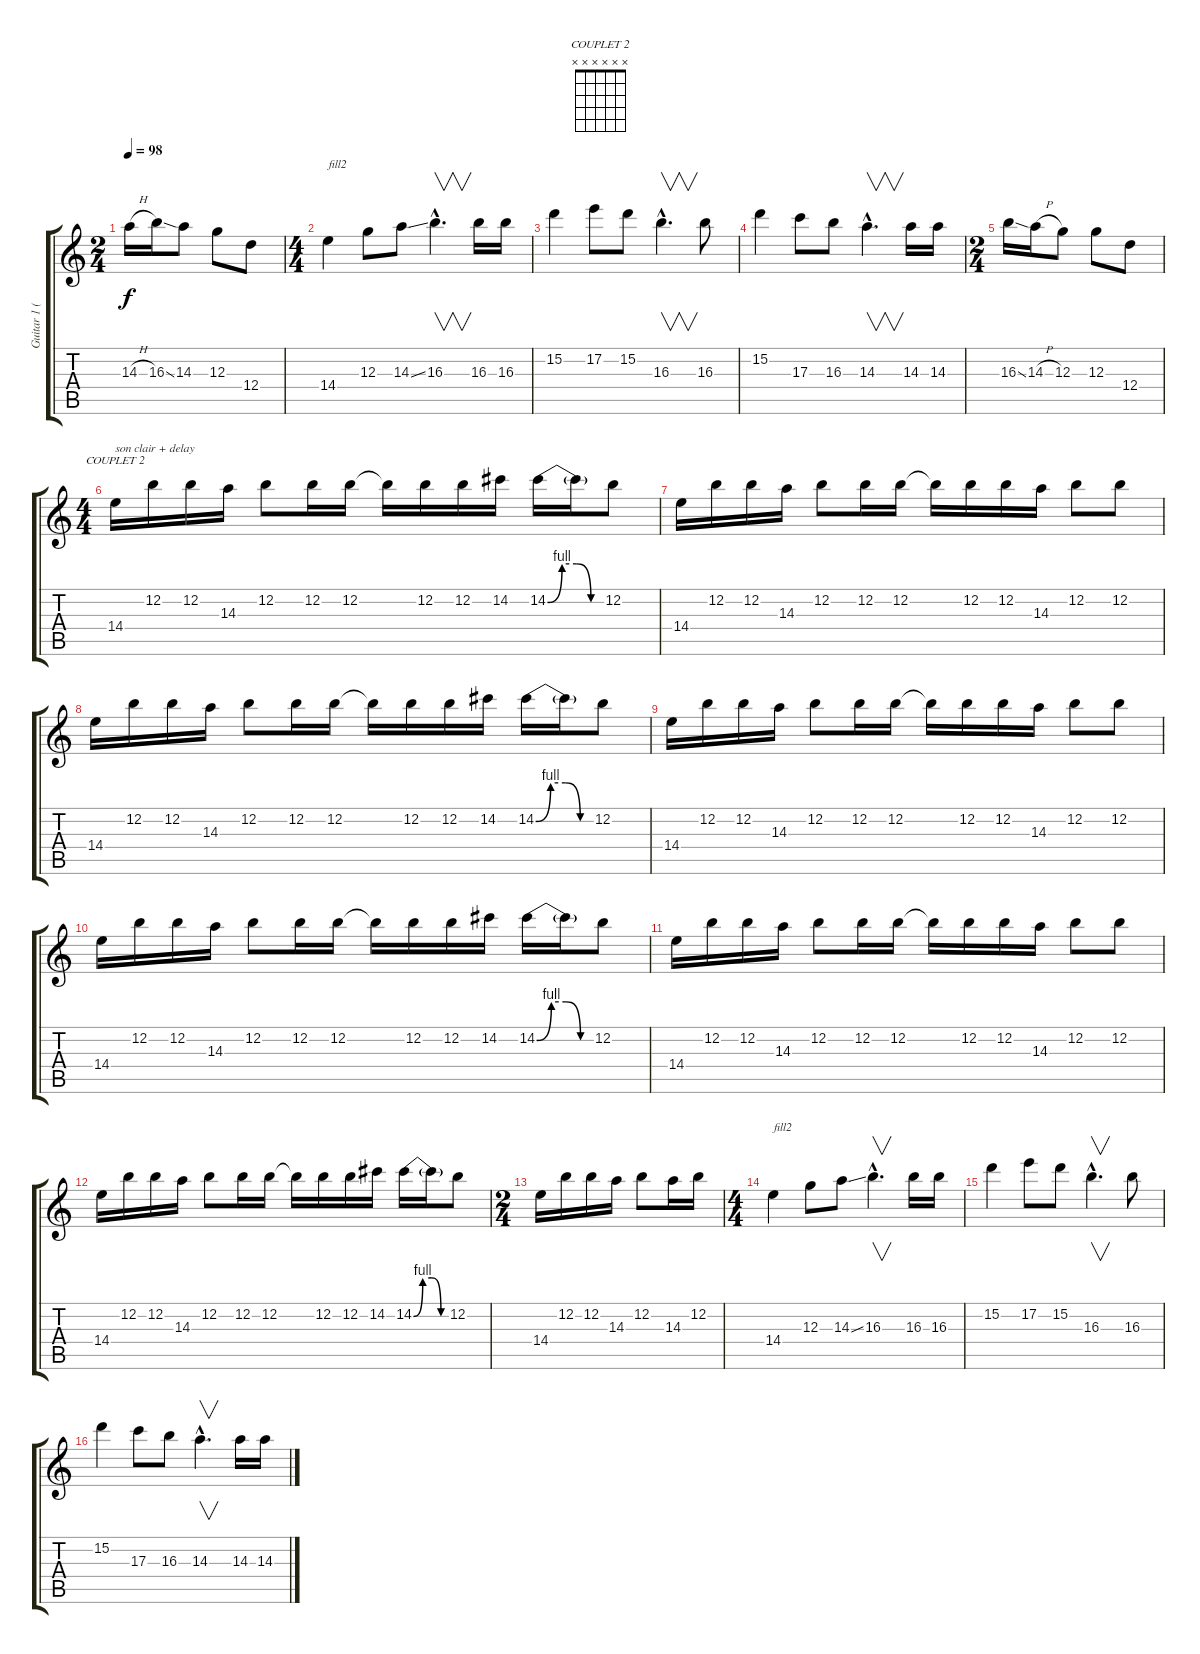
\track ("Guitar 1 (Disto)" "Guitar 1 (") {instrument distortionguitar}
\staff {score tabs}
\tuning (E4 B3 G3 D3 A2 E2) {hide}
\chord ("COUPLET 2" x x x x x x) {firstfret 0}
\ts (2 4)
\tempo 98
\clef g2
\ks c
14.3{h}.16{dy f} 16.3{ss}.16 14.3.8 12.3.8 12.4.8 |
\ts (4 4)
14.4.4{txt "fill2"} 12.3.8 14.3{ss}.8 16.3{hac}.4{v d} 16.3.16 16.3.16 |
15.2.4 17.2.8 15.2.8 16.3{hac}.4{v d} 16.3.8 |
15.2.4 17.3.8 16.3.8 14.3{hac}.4{v d} 14.3.16 14.3.16 |
\ts (2 4)
16.3{ss}.16 14.3{h}.16 12.3.8 12.3.8 12.4.8 |
\ts (4 4)
14.4.16{ch "COUPLET 2" txt "son clair + delay"} 12.2.16 12.2.16 14.3.16 12.2.8 12.2.16 12.2.16 12.2{t}.16 12.2.16 12.2.16 14.2.16 14.2{be (custom 0 0 15 4 30 4 45 0 60 0)}.16 14.2{t}.16 12.2.8 |
14.4.16 12.2.16 12.2.16 14.3.16 12.2.8 12.2.16 12.2.16 12.2{t}.16 12.2.16 12.2.16 14.3.16 12.2.8 12.2.8 |
14.4.16 12.2.16 12.2.16 14.3.16 12.2.8 12.2.16 12.2.16 12.2{t}.16 12.2.16 12.2.16 14.2.16 14.2{be (custom 0 0 15 4 30 4 45 0 60 0)}.16 14.2{t}.16 12.2.8 |
14.4.16 12.2.16 12.2.16 14.3.16 12.2.8 12.2.16 12.2.16 12.2{t}.16 12.2.16 12.2.16 14.3.16 12.2.8 12.2.8 |
14.4.16 12.2.16 12.2.16 14.3.16 12.2.8 12.2.16 12.2.16 12.2{t}.16 12.2.16 12.2.16 14.2.16 14.2{be (custom 0 0 15 4 30 4 45 0 60 0)}.16 14.2{t}.16 12.2.8 |
14.4.16 12.2.16 12.2.16 14.3.16 12.2.8 12.2.16 12.2.16 12.2{t}.16 12.2.16 12.2.16 14.3.16 12.2.8 12.2.8 |
14.4.16 12.2.16 12.2.16 14.3.16 12.2.8 12.2.16 12.2.16 12.2{t}.16 12.2.16 12.2.16 14.2.16 14.2{be (custom 0 0 15 4 30 4 45 0 60 0)}.16 14.2{t}.16 12.2.8 |
\ts (2 4)
14.4.16 12.2.16 12.2.16 14.3.16 12.2.8 14.3.16 12.2.16 |
\ts (4 4)
14.4.4{txt "fill2"} 12.3.8 14.3{ss}.8 16.3{hac}.4{v d} 16.3.16 16.3.16 |
15.2.4 17.2.8 15.2.8 16.3{hac}.4{v d} 16.3.8 |
15.2.4 17.3.8 16.3.8 14.3{hac}.4{v d} 14.3.16 14.3.16
